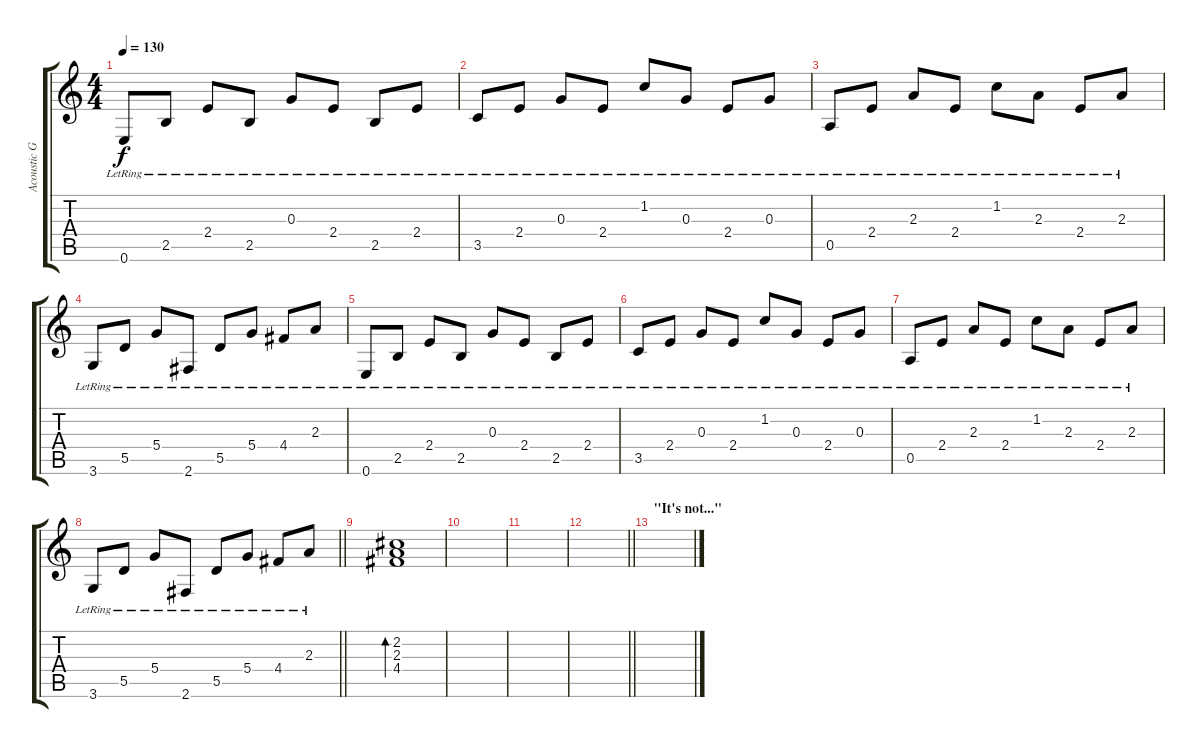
\track ("Acoustic Guitar" "Acoustic G") {instrument acousticguitarsteel}
\staff {score tabs}
\tuning (E4 B3 G3 D3 A2 E2) {hide}
\ts (4 4)
\tempo 130
\clef g2
\ks c
0.6{lr}.8{dy f} 2.5{lr}.8 2.4{lr}.8 2.5{lr}.8 0.3{lr}.8 2.4{lr}.8 2.5{lr}.8 2.4{lr}.8 |
3.5{lr}.8 2.4{lr}.8 0.3{lr}.8 2.4{lr}.8 1.2{lr}.8 0.3{lr}.8 2.4{lr}.8 0.3{lr}.8 |
0.5{lr}.8 2.4{lr}.8 2.3{lr}.8 2.4{lr}.8 1.2{lr}.8 2.3{lr}.8 2.4{lr}.8 2.3{lr}.8 |
3.6{lr}.8 5.5{lr}.8 5.4{lr}.8 2.6{lr}.8 5.5{lr}.8 5.4{lr}.8 4.4{lr}.8 2.3{lr}.8 |
0.6{lr}.8 2.5{lr}.8 2.4{lr}.8 2.5{lr}.8 0.3{lr}.8 2.4{lr}.8 2.5{lr}.8 2.4{lr}.8 |
3.5{lr}.8 2.4{lr}.8 0.3{lr}.8 2.4{lr}.8 1.2{lr}.8 0.3{lr}.8 2.4{lr}.8 0.3{lr}.8 |
0.5{lr}.8 2.4{lr}.8 2.3{lr}.8 2.4{lr}.8 1.2{lr}.8 2.3{lr}.8 2.4{lr}.8 2.3{lr}.8 |
\barLineRight lightlight
3.6{lr}.8 5.5{lr}.8 5.4{lr}.8 2.6{lr}.8 5.5{lr}.8 5.4{lr}.8 4.4{lr}.8 2.3{lr}.8 |
\section ("" "")
(2.2 2.3 4.4).1{bd 120} |
|
|
\barLineRight lightlight
|
\section ("" "\"It's not...\"")
